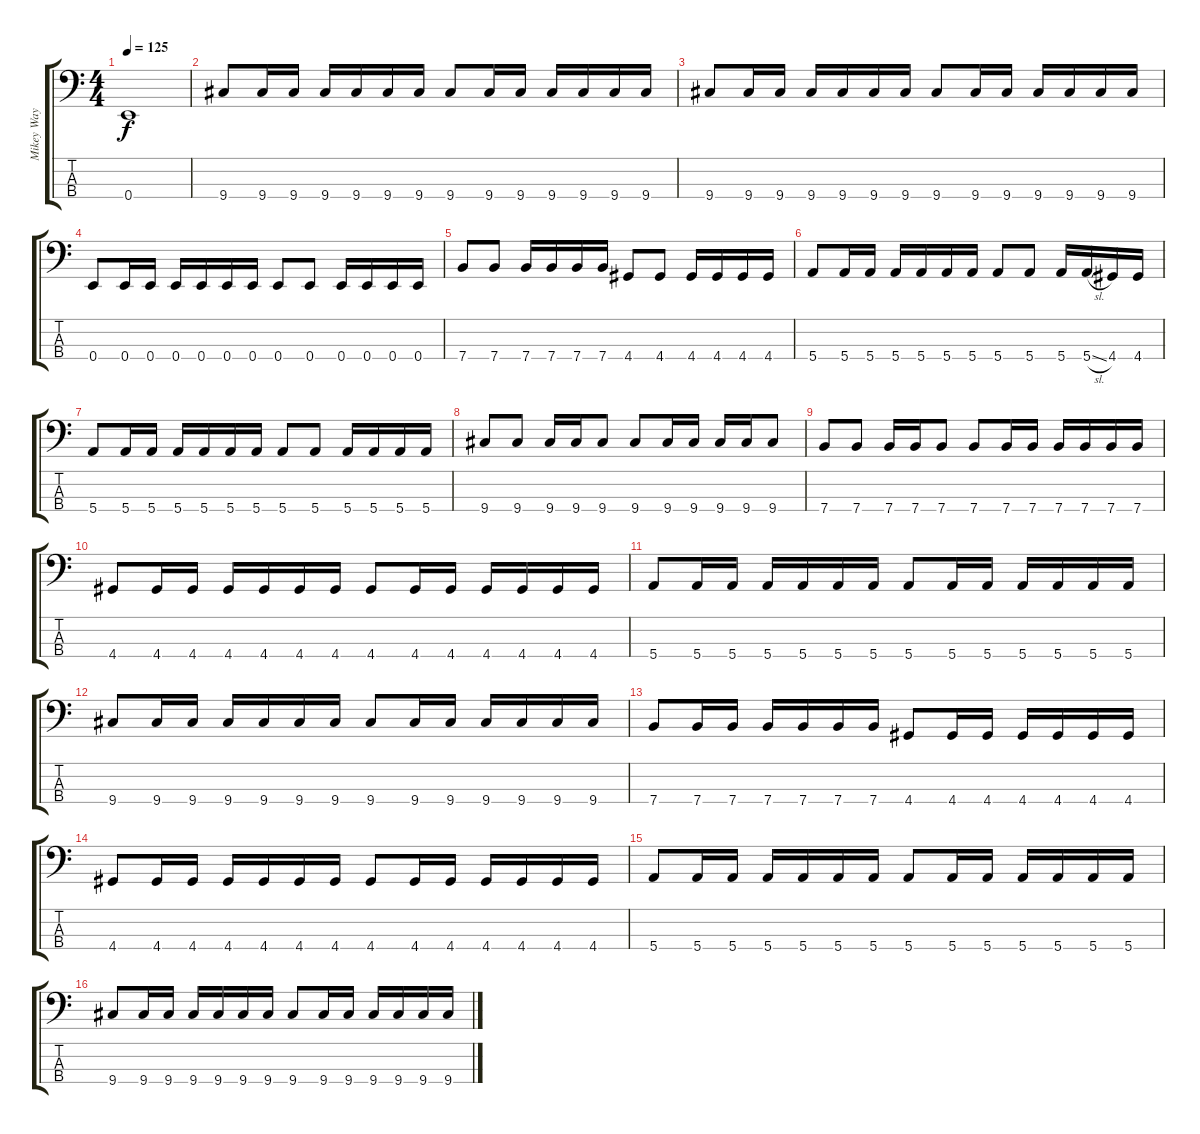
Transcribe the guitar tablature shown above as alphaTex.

\track ("Mikey Way" "Mikey Way") {instrument electricbassfinger}
\staff {score tabs}
\tuning (G2 D2 A1 E1) {hide}
\ts (4 4)
\tempo 125
\clef f4
\ks c
0.4.1{dy f} |
9.4.8 9.4.16 9.4.16 9.4.16 9.4.16 9.4.16 9.4.16 9.4.8 9.4.16 9.4.16 9.4.16 9.4.16 9.4.16 9.4.16 |
9.4.8 9.4.16 9.4.16 9.4.16 9.4.16 9.4.16 9.4.16 9.4.8 9.4.16 9.4.16 9.4.16 9.4.16 9.4.16 9.4.16 |
0.4.8 0.4.16 0.4.16 0.4.16 0.4.16 0.4.16 0.4.16 0.4.8 0.4.8 0.4.16 0.4.16 0.4.16 0.4.16 |
7.4.8 7.4.8 7.4.16 7.4.16 7.4.16 7.4.16 4.4.8 4.4.8 4.4.16 4.4.16 4.4.16 4.4.16 |
5.4.8 5.4.16 5.4.16 5.4.16 5.4.16 5.4.16 5.4.16 5.4.8 5.4.8 5.4.16 5.4{sl}.16 4.4.16 4.4.16 |
5.4.8 5.4.16 5.4.16 5.4.16 5.4.16 5.4.16 5.4.16 5.4.8 5.4.8 5.4.16 5.4.16 5.4.16 5.4.16 |
9.4.8 9.4.8 9.4.16 9.4.16 9.4.8 9.4.8 9.4.16 9.4.16 9.4.16 9.4.16 9.4.8 |
7.4.8 7.4.8 7.4.16 7.4.16 7.4.8 7.4.8 7.4.16 7.4.16 7.4.16 7.4.16 7.4.16 7.4.16 |
4.4.8 4.4.16 4.4.16 4.4.16 4.4.16 4.4.16 4.4.16 4.4.8 4.4.16 4.4.16 4.4.16 4.4.16 4.4.16 4.4.16 |
5.4.8 5.4.16 5.4.16 5.4.16 5.4.16 5.4.16 5.4.16 5.4.8 5.4.16 5.4.16 5.4.16 5.4.16 5.4.16 5.4.16 |
9.4.8 9.4.16 9.4.16 9.4.16 9.4.16 9.4.16 9.4.16 9.4.8 9.4.16 9.4.16 9.4.16 9.4.16 9.4.16 9.4.16 |
7.4.8 7.4.16 7.4.16 7.4.16 7.4.16 7.4.16 7.4.16 4.4.8 4.4.16 4.4.16 4.4.16 4.4.16 4.4.16 4.4.16 |
4.4.8 4.4.16 4.4.16 4.4.16 4.4.16 4.4.16 4.4.16 4.4.8 4.4.16 4.4.16 4.4.16 4.4.16 4.4.16 4.4.16 |
5.4.8 5.4.16 5.4.16 5.4.16 5.4.16 5.4.16 5.4.16 5.4.8 5.4.16 5.4.16 5.4.16 5.4.16 5.4.16 5.4.16 |
9.4.8 9.4.16 9.4.16 9.4.16 9.4.16 9.4.16 9.4.16 9.4.8 9.4.16 9.4.16 9.4.16 9.4.16 9.4.16 9.4.16
